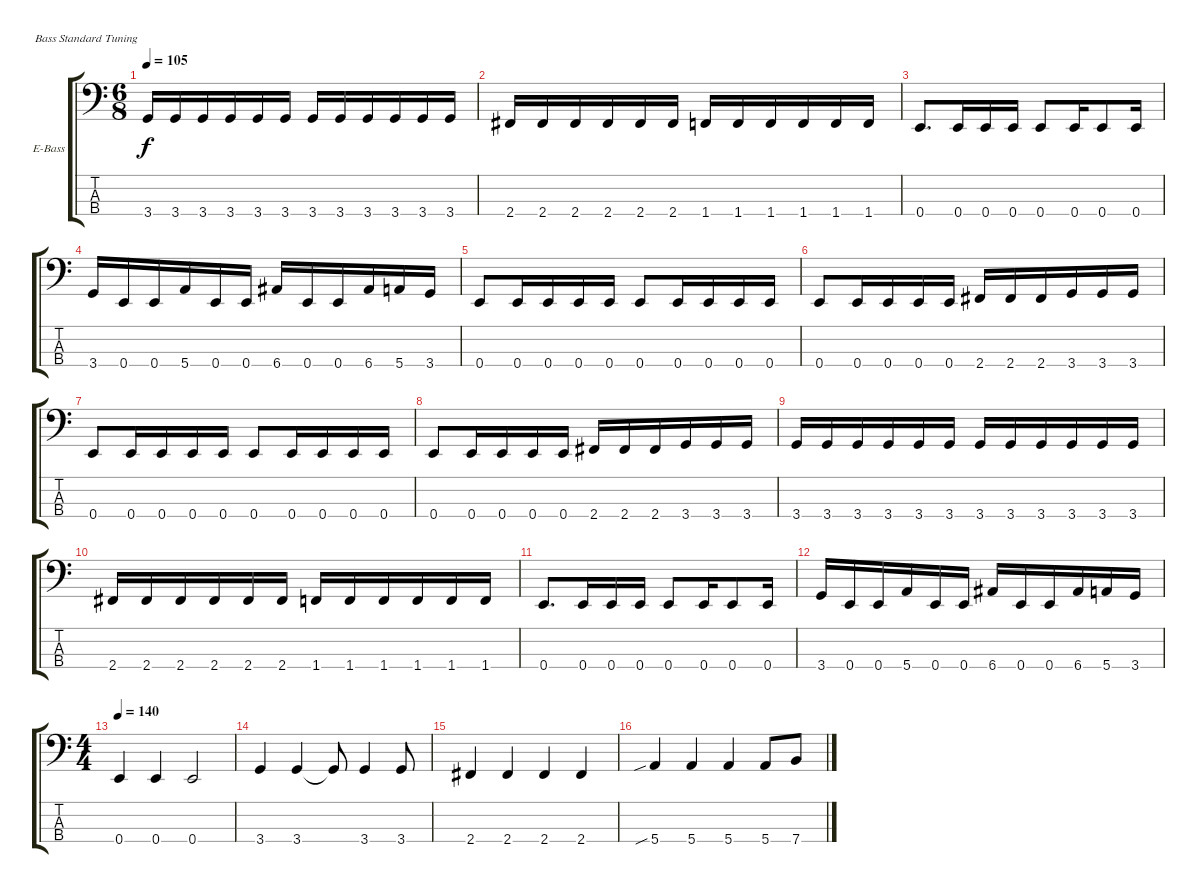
\defaultSystemsLayout 4
\bracketExtendMode groupsimilarinstruments
\firstSystemTrackNameOrientation horizontal
\otherSystemsTrackNameOrientation horizontal
\track ("Peter Baltes" "E-Bass") {instrument electricbassfinger}
\staff {score tabs}
\tuning (G2 D2 A1 E1)
\ts (6 8)
\tempo 105
\clef f4
\ks c
3.4.16{dy f} 3.4.16 3.4.16 3.4.16 3.4.16 3.4.16 3.4.16 3.4.16 3.4.16 3.4.16 3.4.16 3.4.16 |
2.4.16 2.4.16 2.4.16 2.4.16 2.4.16 2.4.16 1.4.16 1.4.16 1.4.16 1.4.16 1.4.16 1.4.16 |
0.4.8{d} 0.4.16 0.4.16 0.4.16 0.4.8 0.4.16 0.4.8 0.4.16 |
3.4.16 0.4.16 0.4.16 5.4.16 0.4.16 0.4.16 6.4.16 0.4.16 0.4.16 6.4.16 5.4.16 3.4.16 |
0.4.8 0.4.16 0.4.16 0.4.16 0.4.16 0.4.8 0.4.16 0.4.16 0.4.16 0.4.16 |
0.4.8 0.4.16 0.4.16 0.4.16 0.4.16 2.4.16 2.4.16 2.4.16 3.4.16 3.4.16 3.4.16 |
0.4.8 0.4.16 0.4.16 0.4.16 0.4.16 0.4.8 0.4.16 0.4.16 0.4.16 0.4.16 |
0.4.8 0.4.16 0.4.16 0.4.16 0.4.16 2.4.16 2.4.16 2.4.16 3.4.16 3.4.16 3.4.16 |
3.4.16 3.4.16 3.4.16 3.4.16 3.4.16 3.4.16 3.4.16 3.4.16 3.4.16 3.4.16 3.4.16 3.4.16 |
2.4.16 2.4.16 2.4.16 2.4.16 2.4.16 2.4.16 1.4.16 1.4.16 1.4.16 1.4.16 1.4.16 1.4.16 |
0.4.8{d} 0.4.16 0.4.16 0.4.16 0.4.8 0.4.16 0.4.8 0.4.16 |
3.4.16 0.4.16 0.4.16 5.4.16 0.4.16 0.4.16 6.4.16 0.4.16 0.4.16 6.4.16 5.4.16 3.4.16 |
\ts (4 4)
\tempo 140
0.4.4 0.4.4 0.4.2 |
3.4.4 3.4.4 3.4{t}.8 3.4.4 3.4.8 |
2.4.4 2.4.4 2.4.4 2.4.4 |
5.4{sib}.4 5.4.4 5.4.4 5.4.8 7.4.8
